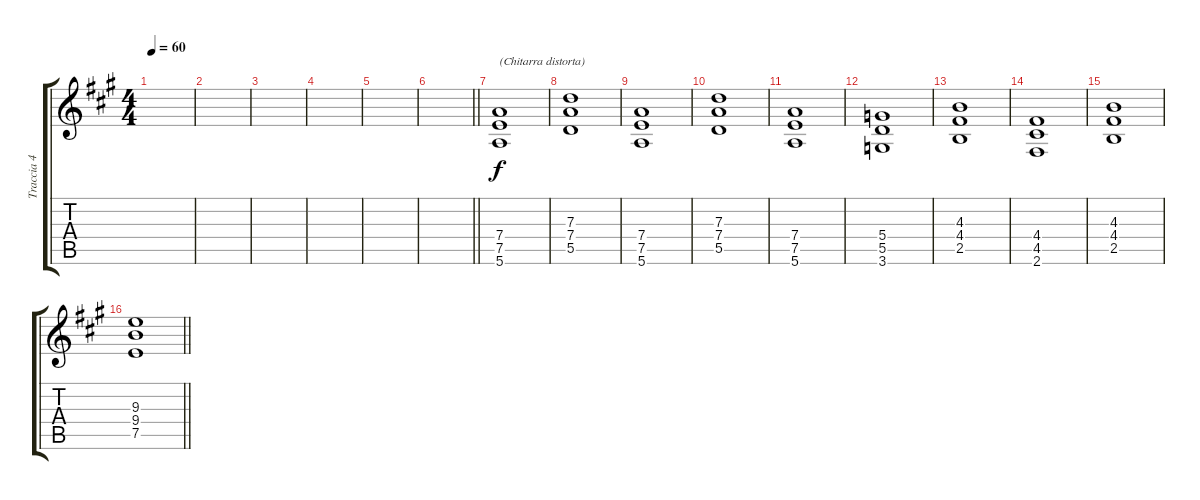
\track ("Traccia 4" "Traccia 4") {instrument distortionguitar}
\staff {score tabs}
\tuning (E4 B3 G3 D3 A2 E2) {hide}
\ts (4 4)
\tempo 60
\clef g2
\ks a
|
|
|
|
|
\barLineRight lightlight
|
(7.4 7.5 5.6).1{txt "(Chitarra distorta)"} |
(7.3 7.4 5.5).1 |
(7.4 7.5 5.6).1 |
(7.3 7.4 5.5).1 |
(7.4 7.5 5.6).1 |
(5.4 5.5 3.6).1 |
(4.3 4.4 2.5).1 |
(4.4 4.5 2.6).1 |
(4.3 4.4 2.5).1 |
\barLineRight lightlight
(9.3 9.4 7.5).1
